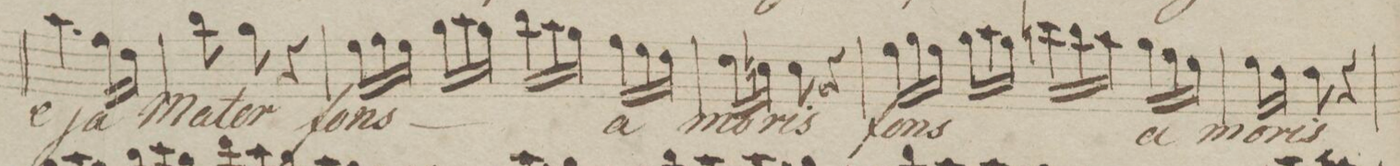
**kern	**text	**dynam
*I"Cant!	*	*
*clefC1	*	*
*k[b-e-a-]	*	*
*M2/4	*	*
4.ff\	e-	.
16dd\LL	-ja	.
16b-\JJ	.	.
=60	=60	=60
8gg\	Ma-	.
8ee-\	-ter	.
4r	.	.
=61	=61	=61
*Xtuplet	*	*
*24\right	*	*
24cc\LL	fons	.
24dd\	.	.
24cc\JJ	.	.
24ee-\LL	.	.
24ff\	.	.
24ee-\JJ	.	.
24gg\LL	.	.
24ff\	.	.
24ee-\JJ	.	.
24dd\LL	a	.
24cc\	.	.
24b-\JJ	.	.
=62	=62	=62
16b-\LL	mo-	.
16an\JJ	.	.
8a\	-ris	.
4r	.	.
=63	=63	=63
24dd\LL	fons	.
24ee-\	.	.
24dd\JJ	.	.
24ee-\LL	.	.
24ff\	.	.
24ee-\JJ	.	.
24aan\LL	.	.
24gg\	.	.
24ff\JJ	.	.
24ee-\LL	a-	.
24dd\	.	.
24cc\JJ	.	.
=64	=64	=64
16cc\LL	-mo-	.
16b-\JJ	.	.
8b-\	-ris	.
4r	.	.
=65	=65	=65
*-	*-	*-
